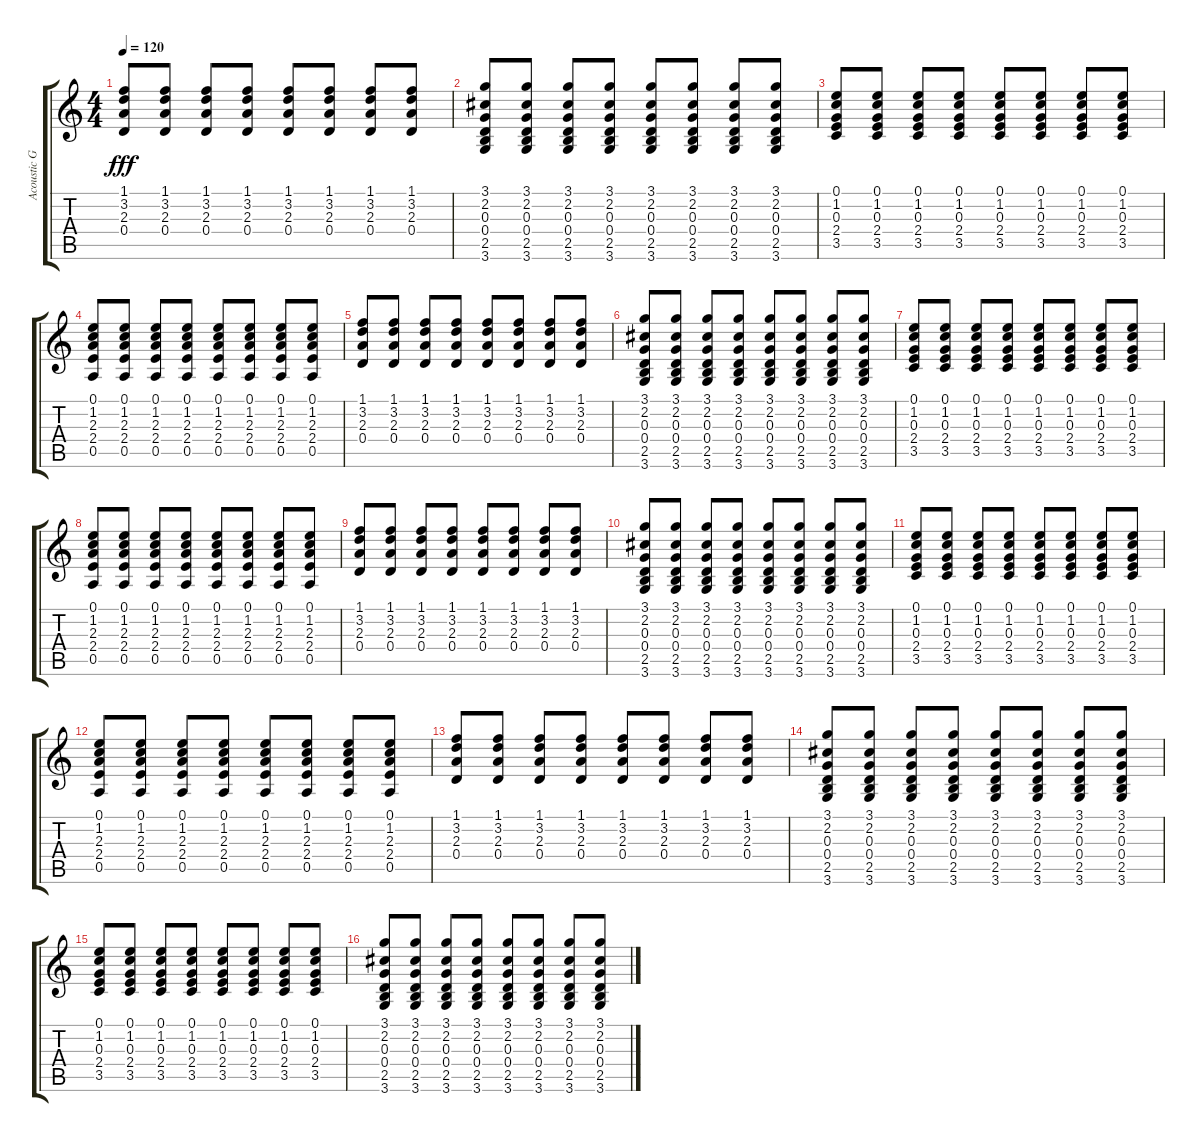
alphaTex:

\track ("Acoustic Guitar" "Acoustic G") {instrument acousticguitarnylon}
\staff {score tabs}
\tuning (E4 B3 G3 D3 A2 E2) {hide}
\ts (4 4)
\tempo 120
\clef g2
\ks c
(1.1 3.2 2.3 0.4).8{dy fff} (1.1 3.2 2.3 0.4).8 (1.1 3.2 2.3 0.4).8 (1.1 3.2 2.3 0.4).8 (1.1 3.2 2.3 0.4).8 (1.1 3.2 2.3 0.4).8 (1.1 3.2 2.3 0.4).8 (1.1 3.2 2.3 0.4).8 |
(3.1 2.2 0.3 0.4 2.5 3.6).8 (3.1 2.2 0.3 0.4 2.5 3.6).8 (3.1 2.2 0.3 0.4 2.5 3.6).8 (3.1 2.2 0.3 0.4 2.5 3.6).8 (3.1 2.2 0.3 0.4 2.5 3.6).8 (3.1 2.2 0.3 0.4 2.5 3.6).8 (3.1 2.2 0.3 0.4 2.5 3.6).8 (3.1 2.2 0.3 0.4 2.5 3.6).8 |
(0.1 1.2 0.3 2.4 3.5).8 (0.1 1.2 0.3 2.4 3.5).8 (0.1 1.2 0.3 2.4 3.5).8 (0.1 1.2 0.3 2.4 3.5).8 (0.1 1.2 0.3 2.4 3.5).8 (0.1 1.2 0.3 2.4 3.5).8 (0.1 1.2 0.3 2.4 3.5).8 (0.1 1.2 0.3 2.4 3.5).8 |
(0.1 1.2 2.3 2.4 0.5).8 (0.1 1.2 2.3 2.4 0.5).8 (0.1 1.2 2.3 2.4 0.5).8 (0.1 1.2 2.3 2.4 0.5).8 (0.1 1.2 2.3 2.4 0.5).8 (0.1 1.2 2.3 2.4 0.5).8 (0.1 1.2 2.3 2.4 0.5).8 (0.1 1.2 2.3 2.4 0.5).8 |
(1.1 3.2 2.3 0.4).8 (1.1 3.2 2.3 0.4).8 (1.1 3.2 2.3 0.4).8 (1.1 3.2 2.3 0.4).8 (1.1 3.2 2.3 0.4).8 (1.1 3.2 2.3 0.4).8 (1.1 3.2 2.3 0.4).8 (1.1 3.2 2.3 0.4).8 |
(3.1 2.2 0.3 0.4 2.5 3.6).8 (3.1 2.2 0.3 0.4 2.5 3.6).8 (3.1 2.2 0.3 0.4 2.5 3.6).8 (3.1 2.2 0.3 0.4 2.5 3.6).8 (3.1 2.2 0.3 0.4 2.5 3.6).8 (3.1 2.2 0.3 0.4 2.5 3.6).8 (3.1 2.2 0.3 0.4 2.5 3.6).8 (3.1 2.2 0.3 0.4 2.5 3.6).8 |
(0.1 1.2 0.3 2.4 3.5).8 (0.1 1.2 0.3 2.4 3.5).8 (0.1 1.2 0.3 2.4 3.5).8 (0.1 1.2 0.3 2.4 3.5).8 (0.1 1.2 0.3 2.4 3.5).8 (0.1 1.2 0.3 2.4 3.5).8 (0.1 1.2 0.3 2.4 3.5).8 (0.1 1.2 0.3 2.4 3.5).8 |
(0.1 1.2 2.3 2.4 0.5).8 (0.1 1.2 2.3 2.4 0.5).8 (0.1 1.2 2.3 2.4 0.5).8 (0.1 1.2 2.3 2.4 0.5).8 (0.1 1.2 2.3 2.4 0.5).8 (0.1 1.2 2.3 2.4 0.5).8 (0.1 1.2 2.3 2.4 0.5).8 (0.1 1.2 2.3 2.4 0.5).8 |
(1.1 3.2 2.3 0.4).8 (1.1 3.2 2.3 0.4).8 (1.1 3.2 2.3 0.4).8 (1.1 3.2 2.3 0.4).8 (1.1 3.2 2.3 0.4).8 (1.1 3.2 2.3 0.4).8 (1.1 3.2 2.3 0.4).8 (1.1 3.2 2.3 0.4).8 |
(3.1 2.2 0.3 0.4 2.5 3.6).8 (3.1 2.2 0.3 0.4 2.5 3.6).8 (3.1 2.2 0.3 0.4 2.5 3.6).8 (3.1 2.2 0.3 0.4 2.5 3.6).8 (3.1 2.2 0.3 0.4 2.5 3.6).8 (3.1 2.2 0.3 0.4 2.5 3.6).8 (3.1 2.2 0.3 0.4 2.5 3.6).8 (3.1 2.2 0.3 0.4 2.5 3.6).8 |
(0.1 1.2 0.3 2.4 3.5).8 (0.1 1.2 0.3 2.4 3.5).8 (0.1 1.2 0.3 2.4 3.5).8 (0.1 1.2 0.3 2.4 3.5).8 (0.1 1.2 0.3 2.4 3.5).8 (0.1 1.2 0.3 2.4 3.5).8 (0.1 1.2 0.3 2.4 3.5).8 (0.1 1.2 0.3 2.4 3.5).8 |
(0.1 1.2 2.3 2.4 0.5).8 (0.1 1.2 2.3 2.4 0.5).8 (0.1 1.2 2.3 2.4 0.5).8 (0.1 1.2 2.3 2.4 0.5).8 (0.1 1.2 2.3 2.4 0.5).8 (0.1 1.2 2.3 2.4 0.5).8 (0.1 1.2 2.3 2.4 0.5).8 (0.1 1.2 2.3 2.4 0.5).8 |
(1.1 3.2 2.3 0.4).8 (1.1 3.2 2.3 0.4).8 (1.1 3.2 2.3 0.4).8 (1.1 3.2 2.3 0.4).8 (1.1 3.2 2.3 0.4).8 (1.1 3.2 2.3 0.4).8 (1.1 3.2 2.3 0.4).8 (1.1 3.2 2.3 0.4).8 |
(3.1 2.2 0.3 0.4 2.5 3.6).8 (3.1 2.2 0.3 0.4 2.5 3.6).8 (3.1 2.2 0.3 0.4 2.5 3.6).8 (3.1 2.2 0.3 0.4 2.5 3.6).8 (3.1 2.2 0.3 0.4 2.5 3.6).8 (3.1 2.2 0.3 0.4 2.5 3.6).8 (3.1 2.2 0.3 0.4 2.5 3.6).8 (3.1 2.2 0.3 0.4 2.5 3.6).8 |
(0.1 1.2 0.3 2.4 3.5).8 (0.1 1.2 0.3 2.4 3.5).8 (0.1 1.2 0.3 2.4 3.5).8 (0.1 1.2 0.3 2.4 3.5).8 (0.1 1.2 0.3 2.4 3.5).8 (0.1 1.2 0.3 2.4 3.5).8 (0.1 1.2 0.3 2.4 3.5).8 (0.1 1.2 0.3 2.4 3.5).8 |
(3.1 2.2 0.3 0.4 2.5 3.6).8 (3.1 2.2 0.3 0.4 2.5 3.6).8 (3.1 2.2 0.3 0.4 2.5 3.6).8 (3.1 2.2 0.3 0.4 2.5 3.6).8 (3.1 2.2 0.3 0.4 2.5 3.6).8 (3.1 2.2 0.3 0.4 2.5 3.6).8 (3.1 2.2 0.3 0.4 2.5 3.6).8 (3.1 2.2 0.3 0.4 2.5 3.6).8
